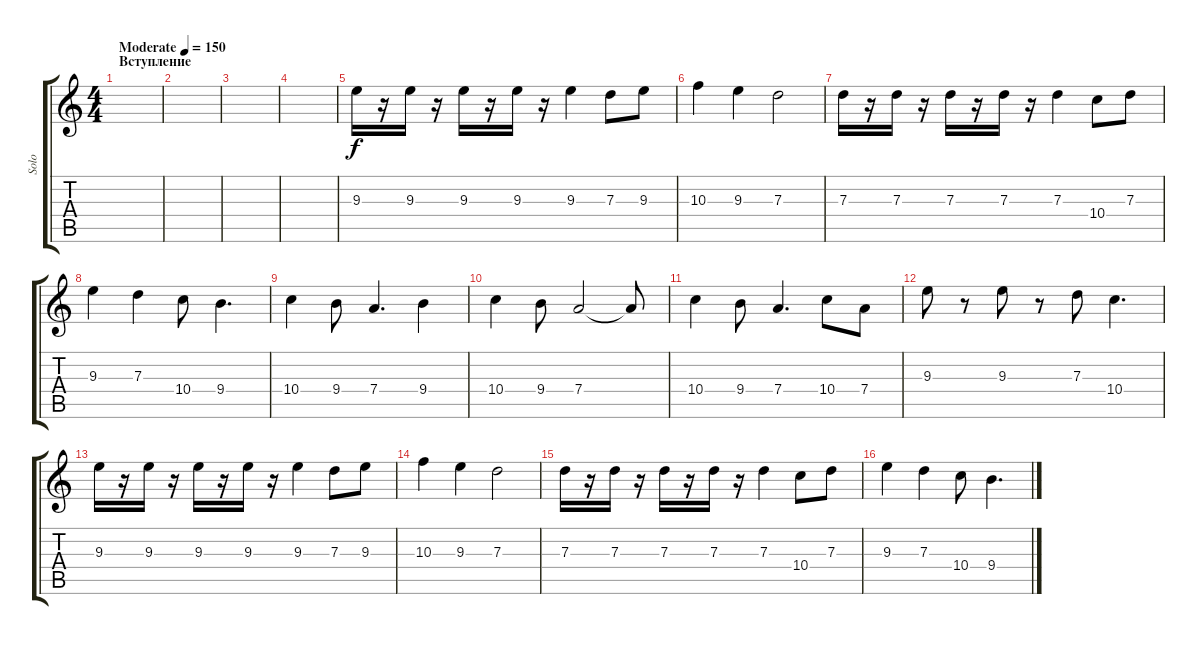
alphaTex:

\track ("Solo" "Solo") {instrument distortionguitar}
\staff {score tabs}
\tuning (E4 B3 G3 D3 A2 E2) {hide}
\ts (4 4)
\section ("" "Вступление")
\tempo (150 "Moderate")
\clef g2
\ks c
|
|
|
|
9.3.16 r.16 9.3.16 r.16 9.3.16 r.16 9.3.16 r.16 9.3.4 7.3.8 9.3.8 |
10.3.4 9.3.4 7.3.2 |
7.3.16 r.16 7.3.16 r.16 7.3.16 r.16 7.3.16 r.16 7.3.4 10.4.8 7.3.8 |
9.3.4 7.3.4 10.4.8 9.4.4{d} |
10.4.4 9.4.8 7.4.4{d} 9.4.4 |
10.4.4 9.4.8 7.4.2 7.4{t}.8 |
10.4.4 9.4.8 7.4.4{d} 10.4.8 7.4.8 |
9.3.8 r.8 9.3.8 r.8 7.3.8 10.4.4{d} |
9.3.16 r.16 9.3.16 r.16 9.3.16 r.16 9.3.16 r.16 9.3.4 7.3.8 9.3.8 |
10.3.4 9.3.4 7.3.2 |
7.3.16 r.16 7.3.16 r.16 7.3.16 r.16 7.3.16 r.16 7.3.4 10.4.8 7.3.8 |
9.3.4 7.3.4 10.4.8 9.4.4{d}
